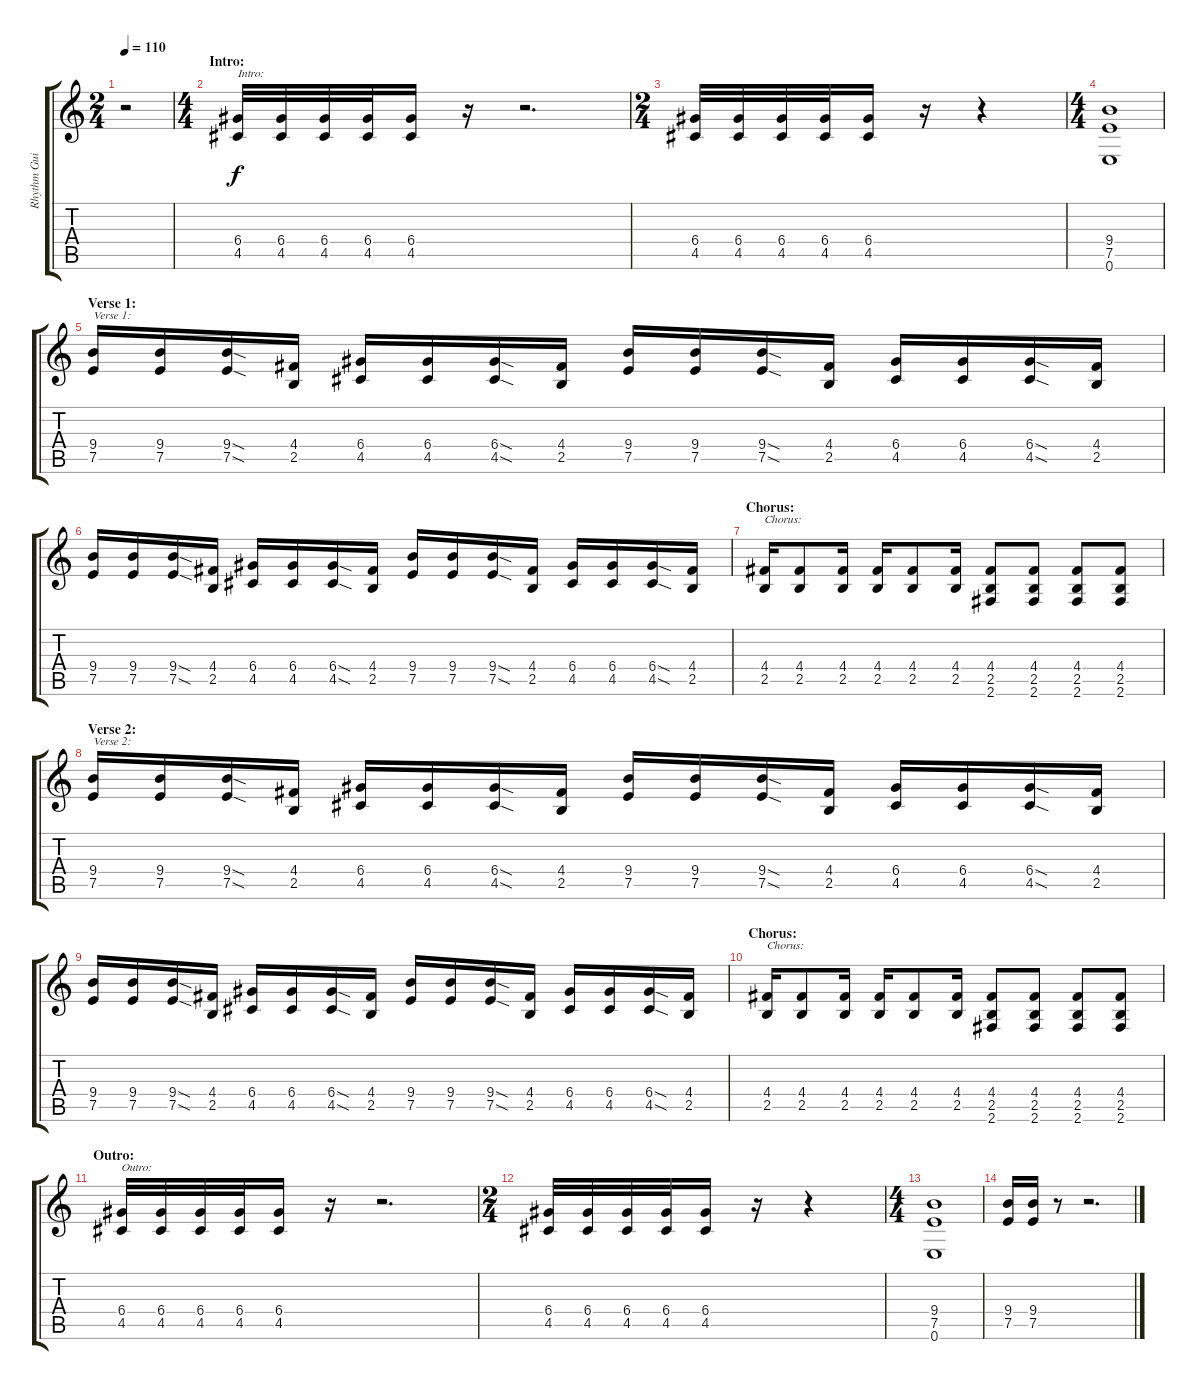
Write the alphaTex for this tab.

\track ("Rhythm Guitar 1" "Rhythm Gui") {instrument distortionguitar}
\staff {score tabs}
\tuning (E4 B3 G3 D3 A2 E2) {hide}
\ts (2 4)
\tempo 110
\clef g2
\ks c
r.2{dy f instrument distortionguitar} |
\ts (4 4)
\section ("" "Intro:")
(6.4 4.5).32{txt "Intro:"} (6.4 4.5).32 (6.4 4.5).32 (6.4 4.5).32 (6.4 4.5).16 r.16 r.2{d} |
\ts (2 4)
(6.4 4.5).32 (6.4 4.5).32 (6.4 4.5).32 (6.4 4.5).32 (6.4 4.5).16 r.16 r.4 |
\ts (4 4)
(9.4 7.5 0.6).1 |
\section ("" "Verse 1:")
(9.4 7.5).16{txt "Verse 1:"} (9.4 7.5).16 (9.4{sod} 7.5{sod}).16 (4.4 2.5).16 (6.4 4.5).16 (6.4 4.5).16 (6.4{sod} 4.5{sod}).16 (4.4 2.5).16 (9.4 7.5).16 (9.4 7.5).16 (9.4{sod} 7.5{sod}).16 (4.4 2.5).16 (6.4 4.5).16 (6.4 4.5).16 (6.4{sod} 4.5{sod}).16 (4.4 2.5).16 |
(9.4 7.5).16 (9.4 7.5).16 (9.4{sod} 7.5{sod}).16 (4.4 2.5).16 (6.4 4.5).16 (6.4 4.5).16 (6.4{sod} 4.5{sod}).16 (4.4 2.5).16 (9.4 7.5).16 (9.4 7.5).16 (9.4{sod} 7.5{sod}).16 (4.4 2.5).16 (6.4 4.5).16 (6.4 4.5).16 (6.4{sod} 4.5{sod}).16 (4.4 2.5).16 |
\section ("" "Chorus:")
(4.4 2.5).16{txt "Chorus:"} (4.4 2.5).8 (4.4 2.5).16 (4.4 2.5).16 (4.4 2.5).8 (4.4 2.5).16 (4.4 2.5 2.6).8 (4.4 2.5 2.6).8 (4.4 2.5 2.6).8 (4.4 2.5 2.6).8 |
\section ("" "Verse 2:")
(9.4 7.5).16{txt "Verse 2:"} (9.4 7.5).16 (9.4{sod} 7.5{sod}).16 (4.4 2.5).16 (6.4 4.5).16 (6.4 4.5).16 (6.4{sod} 4.5{sod}).16 (4.4 2.5).16 (9.4 7.5).16 (9.4 7.5).16 (9.4{sod} 7.5{sod}).16 (4.4 2.5).16 (6.4 4.5).16 (6.4 4.5).16 (6.4{sod} 4.5{sod}).16 (4.4 2.5).16 |
(9.4 7.5).16 (9.4 7.5).16 (9.4{sod} 7.5{sod}).16 (4.4 2.5).16 (6.4 4.5).16 (6.4 4.5).16 (6.4{sod} 4.5{sod}).16 (4.4 2.5).16 (9.4 7.5).16 (9.4 7.5).16 (9.4{sod} 7.5{sod}).16 (4.4 2.5).16 (6.4 4.5).16 (6.4 4.5).16 (6.4{sod} 4.5{sod}).16 (4.4 2.5).16 |
\section ("" "Chorus:")
(4.4 2.5).16{txt "Chorus:"} (4.4 2.5).8 (4.4 2.5).16 (4.4 2.5).16 (4.4 2.5).8 (4.4 2.5).16 (4.4 2.5 2.6).8 (4.4 2.5 2.6).8 (4.4 2.5 2.6).8 (4.4 2.5 2.6).8 |
\section ("" "Outro:")
(6.4 4.5).32{txt "Outro:"} (6.4 4.5).32 (6.4 4.5).32 (6.4 4.5).32 (6.4 4.5).16 r.16 r.2{d} |
\ts (2 4)
(6.4 4.5).32 (6.4 4.5).32 (6.4 4.5).32 (6.4 4.5).32 (6.4 4.5).16 r.16 r.4 |
\ts (4 4)
(9.4 7.5 0.6).1 |
(9.4 7.5).16 (9.4 7.5).16 r.8 r.2{d}
